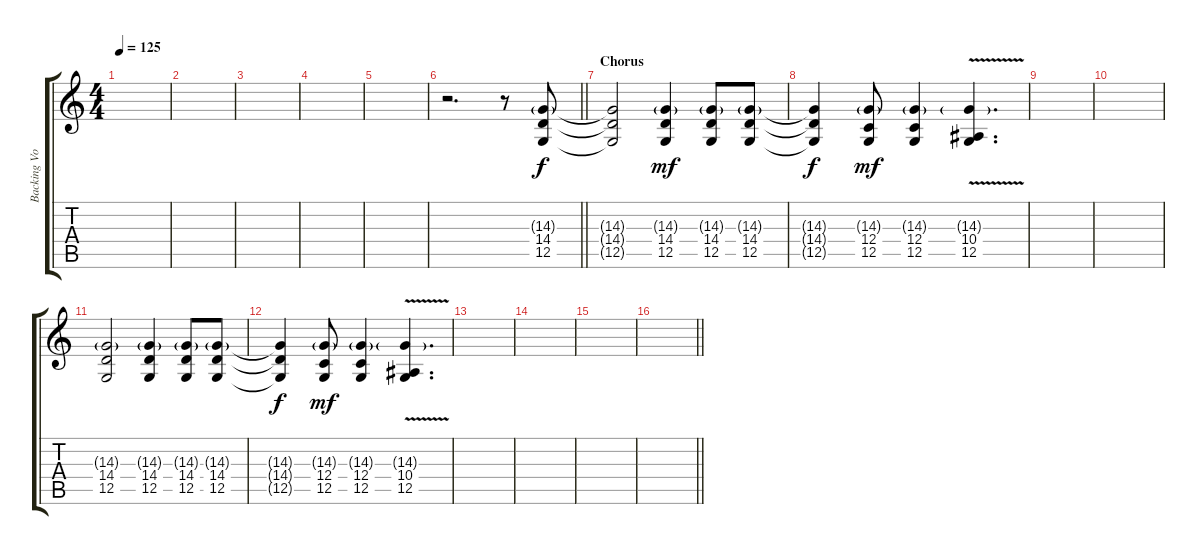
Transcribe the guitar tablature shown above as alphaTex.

\track ("Backing Vocals" "Backing Vo") {instrument lead2sawtooth}
\staff {score tabs}
\tuning (D4 A3 F3 C3 G2 D2) {hide}
\ts (4 4)
\tempo 125
\clef g2
\ks c
|
|
|
|
|
\barLineRight lightlight
r.2{d} r.8 (14.3{g} 14.4 12.5).8 |
\section ("" "Chorus")
(14.3{t} 14.4{t} 12.5{t}).2{dy f} (14.3{g} 14.4 12.5).4{dy mf} (14.3{g} 14.4 12.5).8 (14.3{g} 14.4 12.5).8 |
(14.3{t} 14.4{t} 12.5{t}).4{dy f} (14.3{g} 12.4 12.5).8{dy mf} (14.3{g} 12.4 12.5).4 (14.3{g} 10.4{v} 12.5).4{d} |
|
|
(14.3{g} 14.4 12.5).2 (14.3{g} 14.4 12.5).4 (14.3{g} 14.4 12.5).8 (14.3{g} 14.4 12.5).8 |
(14.3{t} 14.4{t} 12.5{t}).4{dy f} (14.3{g} 12.4 12.5).8{dy mf} (14.3{g} 12.4 12.5).4 (14.3{g} 10.4{v} 12.5).4{d} |
|
|
|
\barLineRight lightlight
